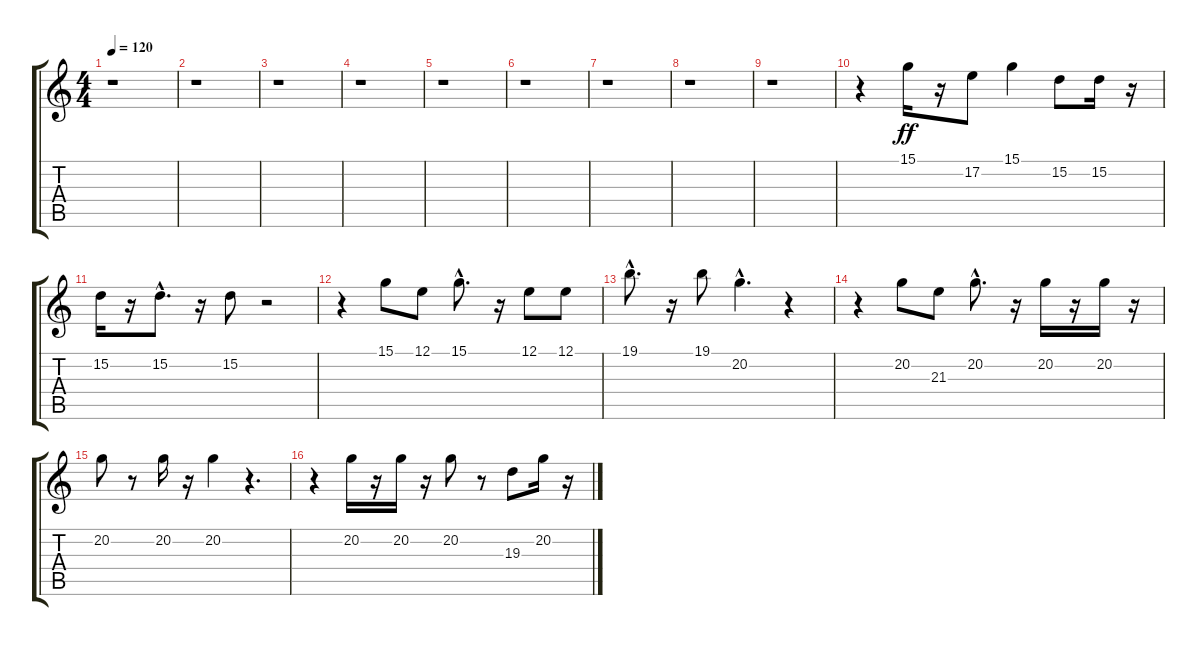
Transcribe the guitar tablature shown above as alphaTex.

\track "" {instrument flute}
\staff {score tabs}
\tuning (E4 B3 G3 D3 A2 E2) {hide}
\ts (4 4)
\tempo 120
\clef g2
\ks c
r.1{dy ff} |
r.1 |
r.1 |
r.1 |
r.1 |
r.1 |
r.1 |
r.1 |
r.1 |
r.4 15.1.16 r.16 17.2.8 15.1.4 15.2.8 15.2.16 r.16 |
15.2.16 r.16 15.2{hac}.8{d} r.16 15.2.8 r.2 |
r.4 15.1.8 12.1.8 15.1{hac}.8{d} r.16 12.1.8 12.1.8 |
19.1{hac}.8{d} r.16 19.1.8 20.2{hac}.4{d} r.4 |
r.4 20.2.8 21.3.8 20.2{hac}.8{d} r.16 20.2.16 r.16 20.2.16 r.16 |
20.2.8 r.8 20.2.16 r.16 20.2.4 r.4{d} |
r.4 20.2.16 r.16 20.2.16 r.16 20.2.8 r.8 19.3.8 20.2.16 r.16
